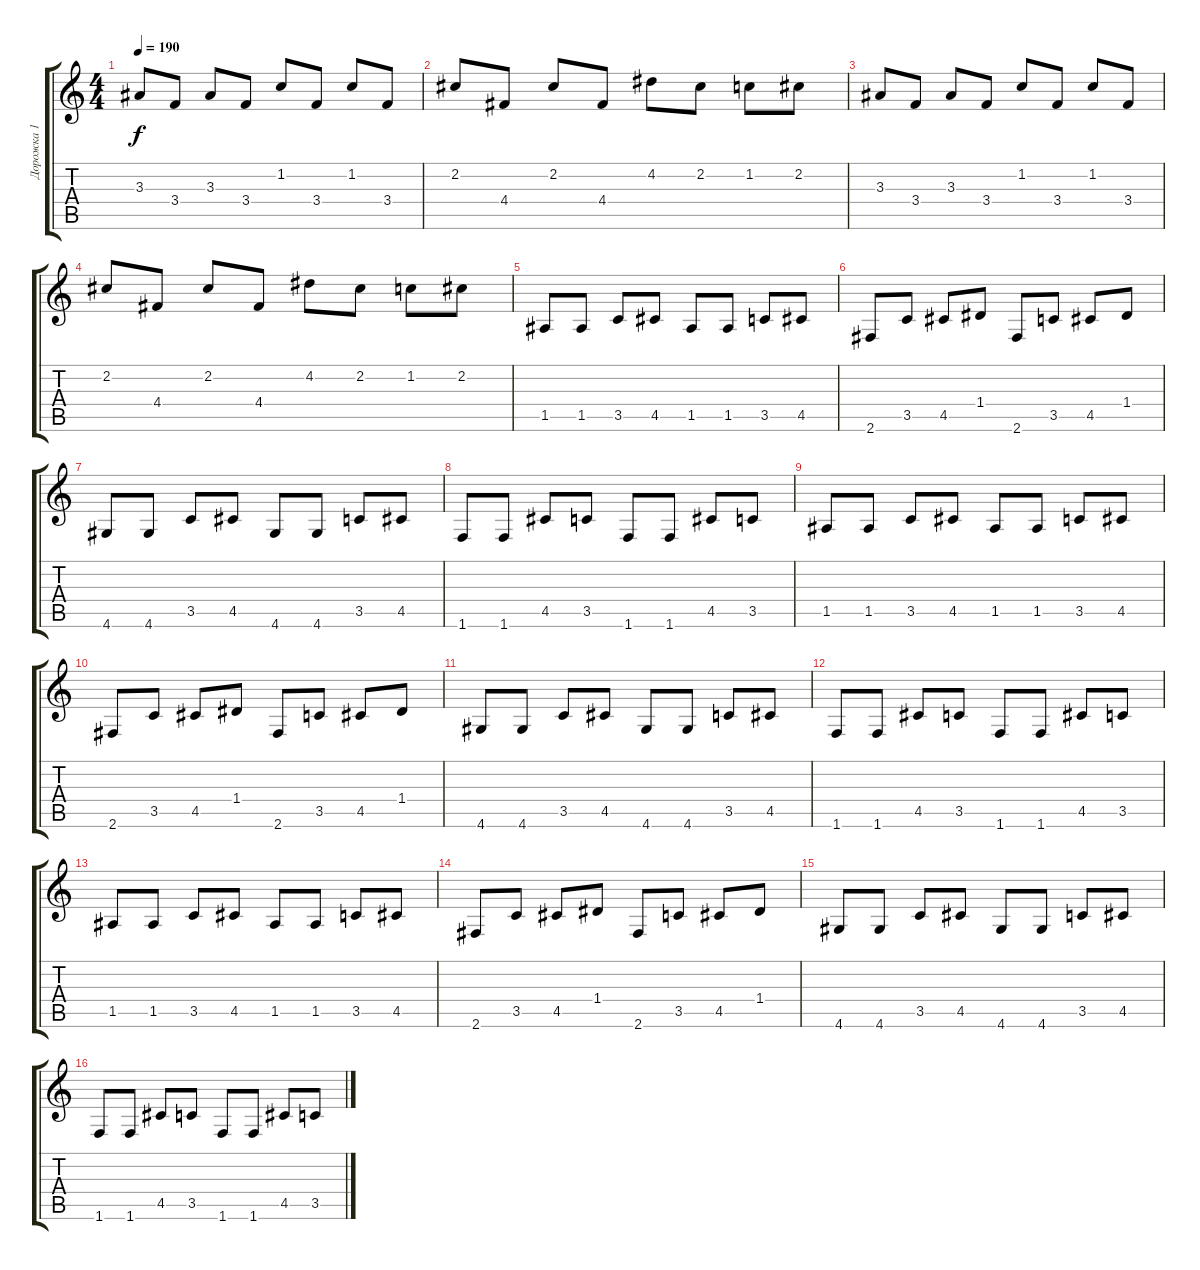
\track ("Дорожка 1" "Дорожка 1") {instrument overdrivenguitar}
\staff {score tabs}
\tuning (E4 B3 G3 D3 A2 E2) {hide}
\ts (4 4)
\tempo 190
\clef g2
\ks c
3.3.8{dy f} 3.4.8 3.3.8 3.4.8 1.2.8 3.4.8 1.2.8 3.4.8 |
2.2.8 4.4.8 2.2.8 4.4.8 4.2.8 2.2.8 1.2.8 2.2.8 |
3.3.8 3.4.8 3.3.8 3.4.8 1.2.8 3.4.8 1.2.8 3.4.8 |
2.2.8 4.4.8 2.2.8 4.4.8 4.2.8 2.2.8 1.2.8 2.2.8 |
1.5.8 1.5.8 3.5.8 4.5.8 1.5.8 1.5.8 3.5.8 4.5.8 |
2.6.8 3.5.8 4.5.8 1.4.8 2.6.8 3.5.8 4.5.8 1.4.8 |
4.6.8 4.6.8 3.5.8 4.5.8 4.6.8 4.6.8 3.5.8 4.5.8 |
1.6.8 1.6.8 4.5.8 3.5.8 1.6.8 1.6.8 4.5.8 3.5.8 |
1.5.8 1.5.8 3.5.8 4.5.8 1.5.8 1.5.8 3.5.8 4.5.8 |
2.6.8 3.5.8 4.5.8 1.4.8 2.6.8 3.5.8 4.5.8 1.4.8 |
4.6.8 4.6.8 3.5.8 4.5.8 4.6.8 4.6.8 3.5.8 4.5.8 |
1.6.8 1.6.8 4.5.8 3.5.8 1.6.8 1.6.8 4.5.8 3.5.8 |
1.5.8 1.5.8 3.5.8 4.5.8 1.5.8 1.5.8 3.5.8 4.5.8 |
2.6.8 3.5.8 4.5.8 1.4.8 2.6.8 3.5.8 4.5.8 1.4.8 |
4.6.8 4.6.8 3.5.8 4.5.8 4.6.8 4.6.8 3.5.8 4.5.8 |
1.6.8 1.6.8 4.5.8 3.5.8 1.6.8 1.6.8 4.5.8 3.5.8
